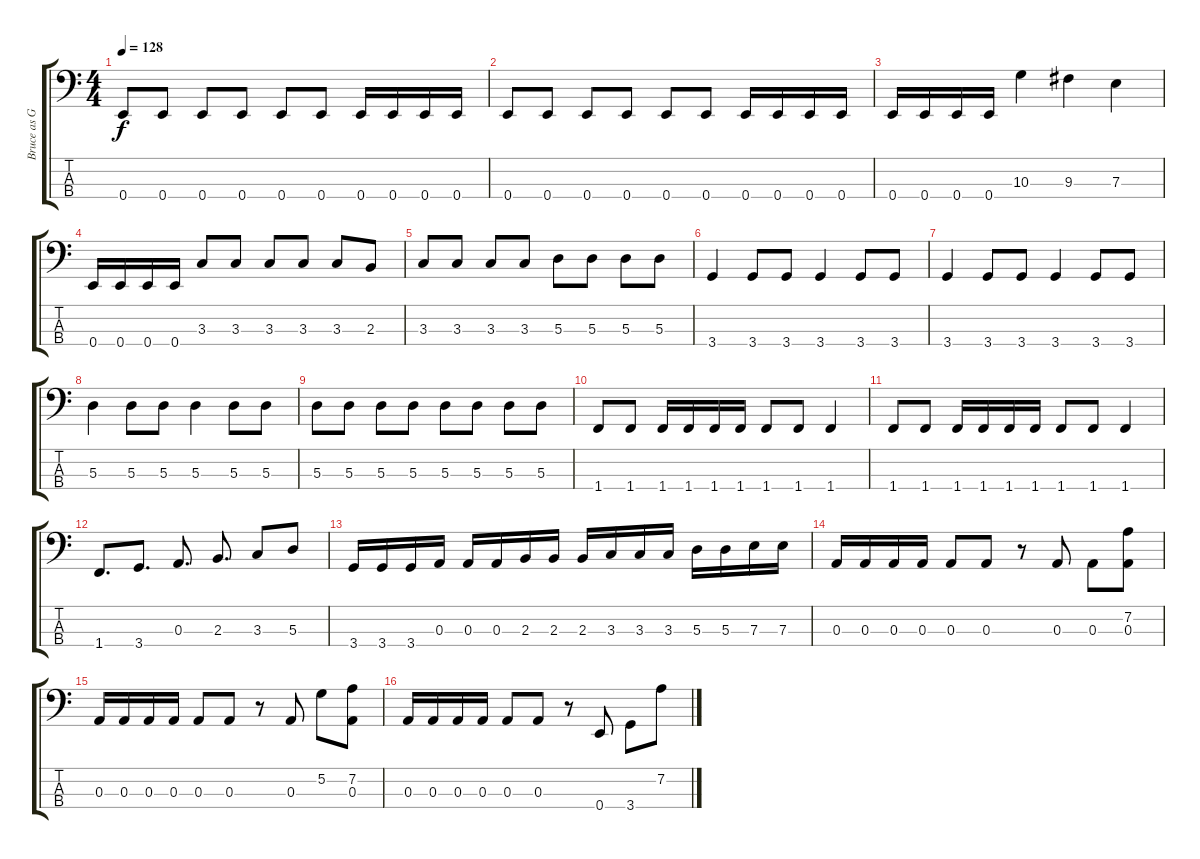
\track ("Bruce as GENE" "Bruce as G") {instrument electricbassfinger}
\staff {score tabs}
\tuning (G2 D2 A1 E1) {hide}
\ts (4 4)
\tempo 128
\clef f4
\ks c
0.4.8{dy f} 0.4.8 0.4.8 0.4.8 0.4.8 0.4.8 0.4.16 0.4.16 0.4.16 0.4.16 |
0.4.8 0.4.8 0.4.8 0.4.8 0.4.8 0.4.8 0.4.16 0.4.16 0.4.16 0.4.16 |
0.4.16 0.4.16 0.4.16 0.4.16 10.3.4 9.3.4 7.3.4 |
0.4.16 0.4.16 0.4.16 0.4.16 3.3.8 3.3.8 3.3.8 3.3.8 3.3.8 2.3.8 |
3.3.8 3.3.8 3.3.8 3.3.8 5.3.8 5.3.8 5.3.8 5.3.8 |
3.4.4 3.4.8 3.4.8 3.4.4 3.4.8 3.4.8 |
3.4.4 3.4.8 3.4.8 3.4.4 3.4.8 3.4.8 |
5.3.4 5.3.8 5.3.8 5.3.4 5.3.8 5.3.8 |
5.3.8 5.3.8 5.3.8 5.3.8 5.3.8 5.3.8 5.3.8 5.3.8 |
1.4.8 1.4.8 1.4.16 1.4.16 1.4.16 1.4.16 1.4.8 1.4.8 1.4.4 |
1.4.8 1.4.8 1.4.16 1.4.16 1.4.16 1.4.16 1.4.8 1.4.8 1.4.4 |
1.4.8{d} 3.4.8{d} 0.3.8{d} 2.3.8{d} 3.3.8 5.3.8 |
3.4.16 3.4.16 3.4.16 0.3.16 0.3.16 0.3.16 2.3.16 2.3.16 2.3.16 3.3.16 3.3.16 3.3.16 5.3.16 5.3.16 7.3.16 7.3.16 |
0.3.16 0.3.16 0.3.16 0.3.16 0.3.8 0.3.8 r.8 0.3.8 0.3.8 (7.2 0.3).8 |
0.3.16 0.3.16 0.3.16 0.3.16 0.3.8 0.3.8 r.8 0.3.8 5.2.8 (7.2 0.3).8 |
0.3.16 0.3.16 0.3.16 0.3.16 0.3.8 0.3.8 r.8 0.4.8 3.4.8 7.2.8
